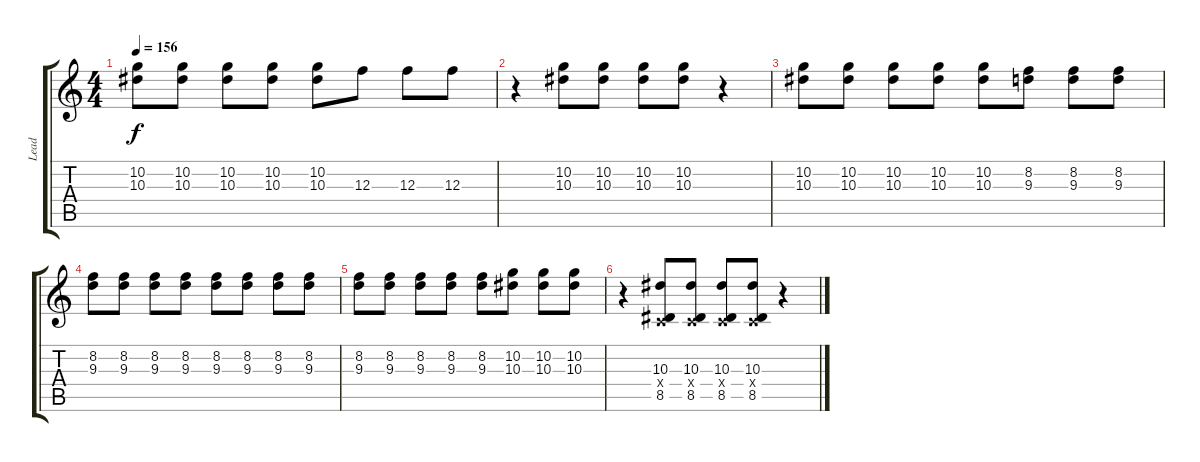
\track ("Lead" "Lead") {instrument distortionguitar}
\staff {score tabs}
\tuning (D4 A3 F3 C3 G2 C2) {hide}
\ts (4 4)
\tempo 156
\clef g2
\ks c
(10.2 10.3).8{dy f} (10.2 10.3).8 (10.2 10.3).8 (10.2 10.3).8 (10.2 10.3).8 12.3.8 12.3.8 12.3.8 |
r.4 (10.2 10.3).8 (10.2 10.3).8 (10.2 10.3).8 (10.2 10.3).8 r.4 |
(10.2 10.3).8 (10.2 10.3).8 (10.2 10.3).8 (10.2 10.3).8 (10.2 10.3).8 (8.2 9.3).8 (8.2 9.3).8 (8.2 9.3).8 |
(8.2 9.3).8 (8.2 9.3).8 (8.2 9.3).8 (8.2 9.3).8 (8.2 9.3).8 (8.2 9.3).8 (8.2 9.3).8 (8.2 9.3).8 |
(8.2 9.3).8 (8.2 9.3).8 (8.2 9.3).8 (8.2 9.3).8 (8.2 9.3).8 (10.2 10.3).8 (10.2 10.3).8 (10.2 10.3).8 |
r.4 (10.3 0.4{x} 8.5).8 (10.3 0.4{x} 8.5).8 (10.3 0.4{x} 8.5).8 (10.3 0.4{x} 8.5).8 r.4
